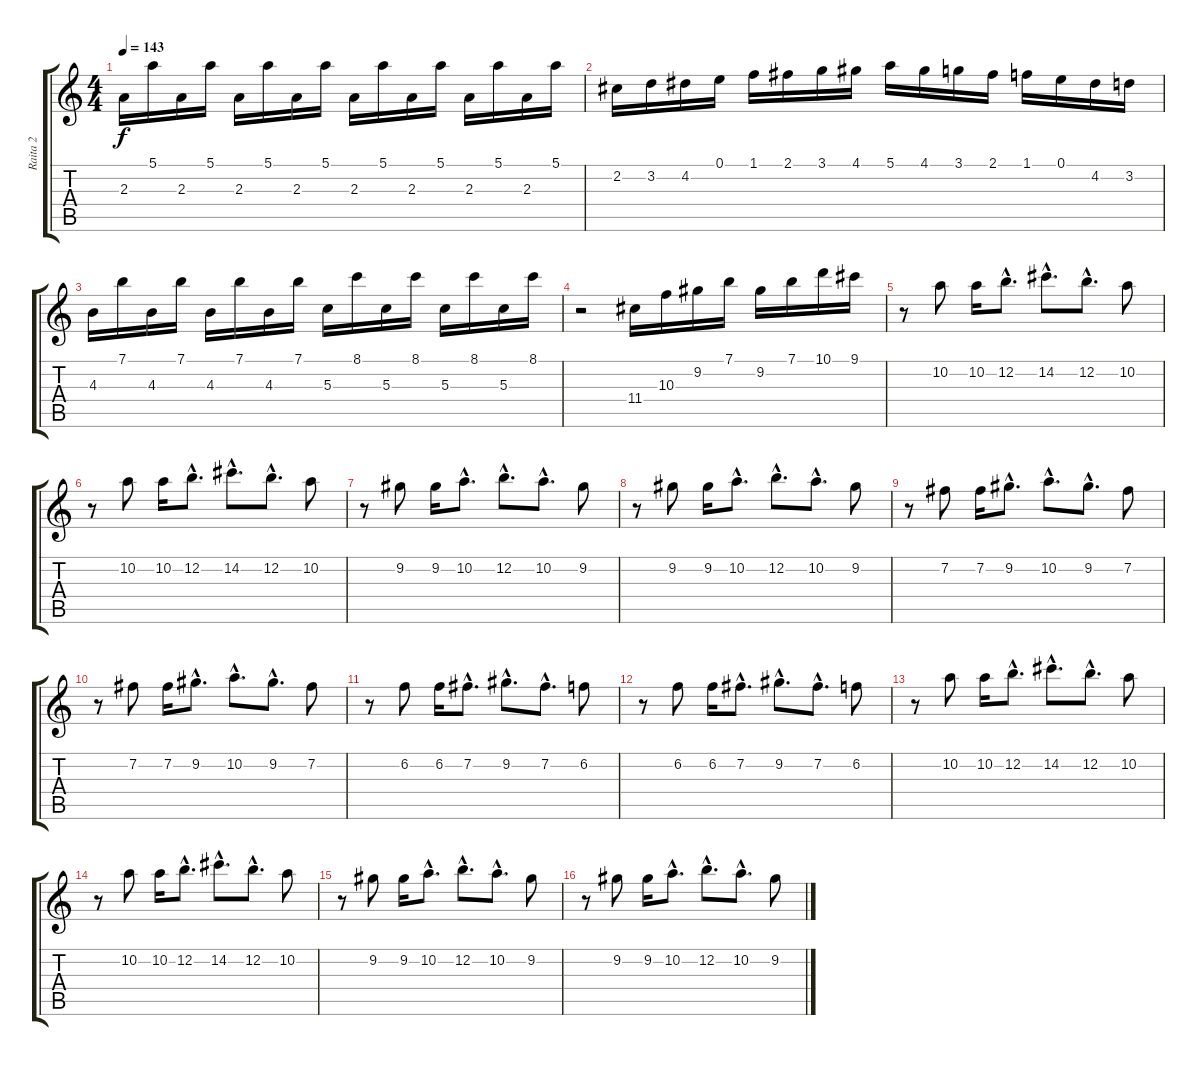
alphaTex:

\track ("Raita 2" "Raita 2") {instrument overdrivenguitar}
\staff {score tabs}
\tuning (E4 B3 G3 D3 A2 E2) {hide}
\ts (4 4)
\tempo 143
\clef g2
\ks c
2.3.16{dy f} 5.1.16 2.3.16 5.1.16 2.3.16 5.1.16 2.3.16 5.1.16 2.3.16 5.1.16 2.3.16 5.1.16 2.3.16 5.1.16 2.3.16 5.1.16 |
2.2.16 3.2.16 4.2.16 0.1.16 1.1.16 2.1.16 3.1.16 4.1.16 5.1.16 4.1.16 3.1.16 2.1.16 1.1.16 0.1.16 4.2.16 3.2.16 |
4.3.16 7.1.16 4.3.16 7.1.16 4.3.16 7.1.16 4.3.16 7.1.16 5.3.16 8.1.16 5.3.16 8.1.16 5.3.16 8.1.16 5.3.16 8.1.16 |
r.2 11.4.16 10.3.16 9.2.16 7.1.16 9.2.16 7.1.16 10.1.16 9.1.16 |
r.8 10.2.8 10.2.16 12.2{hac}.8{d} 14.2{hac}.8{d} 12.2{hac}.8{d} 10.2.8 |
r.8 10.2.8 10.2.16 12.2{hac}.8{d} 14.2{hac}.8{d} 12.2{hac}.8{d} 10.2.8 |
r.8 9.2.8 9.2.16 10.2{hac}.8{d} 12.2{hac}.8{d} 10.2{hac}.8{d} 9.2.8 |
r.8 9.2.8 9.2.16 10.2{hac}.8{d} 12.2{hac}.8{d} 10.2{hac}.8{d} 9.2.8 |
r.8 7.2.8 7.2.16 9.2{hac}.8{d} 10.2{hac}.8{d} 9.2{hac}.8{d} 7.2.8 |
r.8 7.2.8 7.2.16 9.2{hac}.8{d} 10.2{hac}.8{d} 9.2{hac}.8{d} 7.2.8 |
r.8 6.2.8 6.2.16 7.2{hac}.8{d} 9.2{hac}.8{d} 7.2{hac}.8{d} 6.2.8 |
r.8 6.2.8 6.2.16 7.2{hac}.8{d} 9.2{hac}.8{d} 7.2{hac}.8{d} 6.2.8 |
r.8 10.2.8 10.2.16 12.2{hac}.8{d} 14.2{hac}.8{d} 12.2{hac}.8{d} 10.2.8 |
r.8 10.2.8 10.2.16 12.2{hac}.8{d} 14.2{hac}.8{d} 12.2{hac}.8{d} 10.2.8 |
r.8 9.2.8 9.2.16 10.2{hac}.8{d} 12.2{hac}.8{d} 10.2{hac}.8{d} 9.2.8 |
r.8 9.2.8 9.2.16 10.2{hac}.8{d} 12.2{hac}.8{d} 10.2{hac}.8{d} 9.2.8
